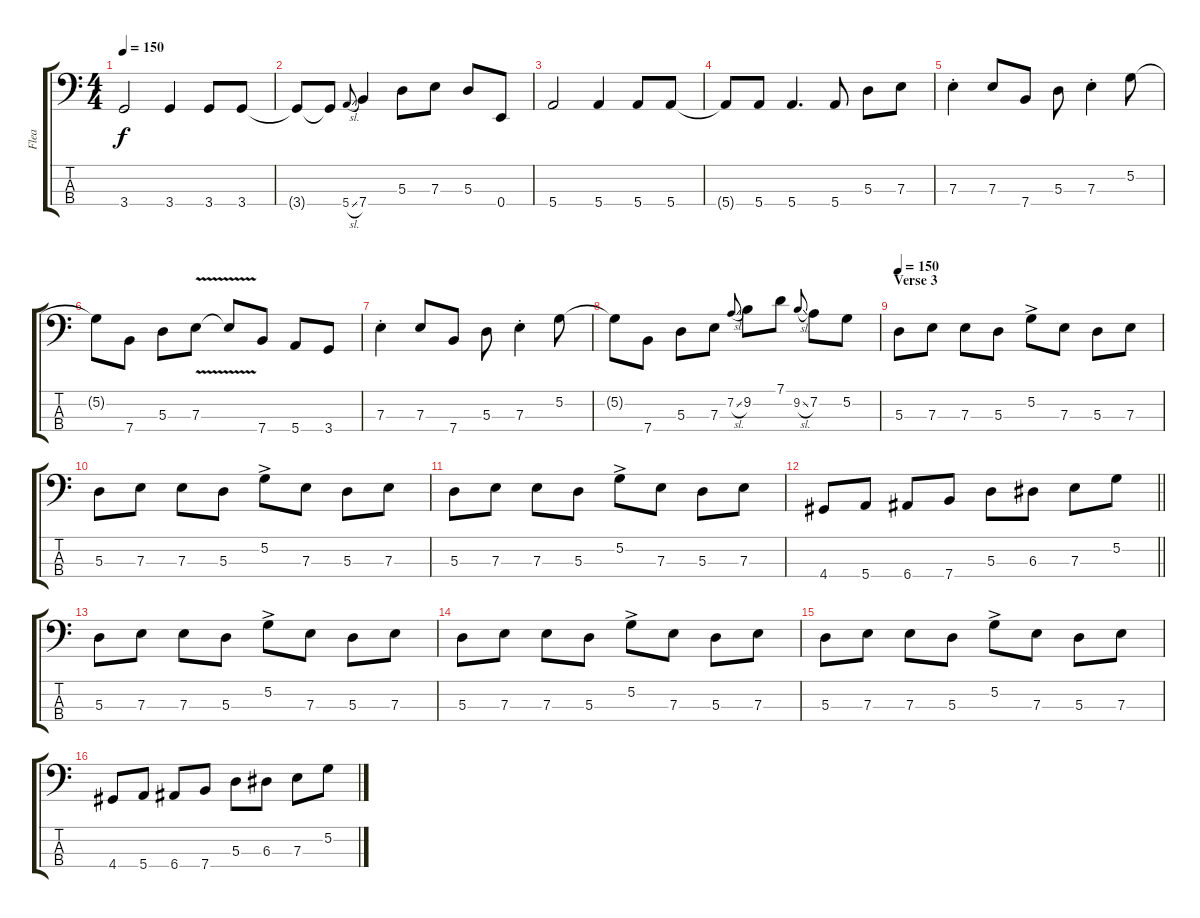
\track ("Flea " "Flea ") {instrument electricbassfinger}
\staff {score tabs}
\tuning (G2 D2 A1 E1) {hide}
\ts (4 4)
\tempo 150
\clef f4
\ks c
3.4.2{dy f} 3.4.4 3.4.8 3.4.8 |
3.4{t}.8 3.4{t}.8 5.4{sl}.8{gr onbeat} 7.4.4 5.3.8 7.3.8 5.3.8 0.4.8 |
5.4.2 5.4.4 5.4.8 5.4.8 |
5.4{t}.8 5.4.8 5.4.4{d} 5.4.8 5.3.8 7.3.8 |
7.3{st}.4 7.3.8 7.4.8 5.3.8 7.3{st}.4 5.2.8 |
5.2{t}.8 7.4.8 5.3.8 7.3{v}.8 7.3{v t}.8 7.4.8 5.4.8 3.4.8 |
7.3{st}.4 7.3.8 7.4.8 5.3.8 7.3{st}.4 5.2.8 |
5.2{t}.8 7.4.8 5.3.8 7.3.8 7.2{sl}.8{gr onbeat} 9.2.8 7.1.8 9.2{sl}.8{gr onbeat} 7.2.8 5.2.8 |
\section ("" "Verse 3")
\tempo 150
5.3.8 7.3.8 7.3.8 5.3.8 5.2{ac}.8 7.3.8 5.3.8 7.3.8 |
5.3.8 7.3.8 7.3.8 5.3.8 5.2{ac}.8 7.3.8 5.3.8 7.3.8 |
5.3.8 7.3.8 7.3.8 5.3.8 5.2{ac}.8 7.3.8 5.3.8 7.3.8 |
\barLineRight lightlight
4.4.8 5.4.8 6.4.8 7.4.8 5.3.8 6.3.8 7.3.8 5.2.8 |
5.3.8 7.3.8 7.3.8 5.3.8 5.2{ac}.8 7.3.8 5.3.8 7.3.8 |
5.3.8 7.3.8 7.3.8 5.3.8 5.2{ac}.8 7.3.8 5.3.8 7.3.8 |
5.3.8 7.3.8 7.3.8 5.3.8 5.2{ac}.8 7.3.8 5.3.8 7.3.8 |
4.4.8 5.4.8 6.4.8 7.4.8 5.3.8 6.3.8 7.3.8 5.2.8
